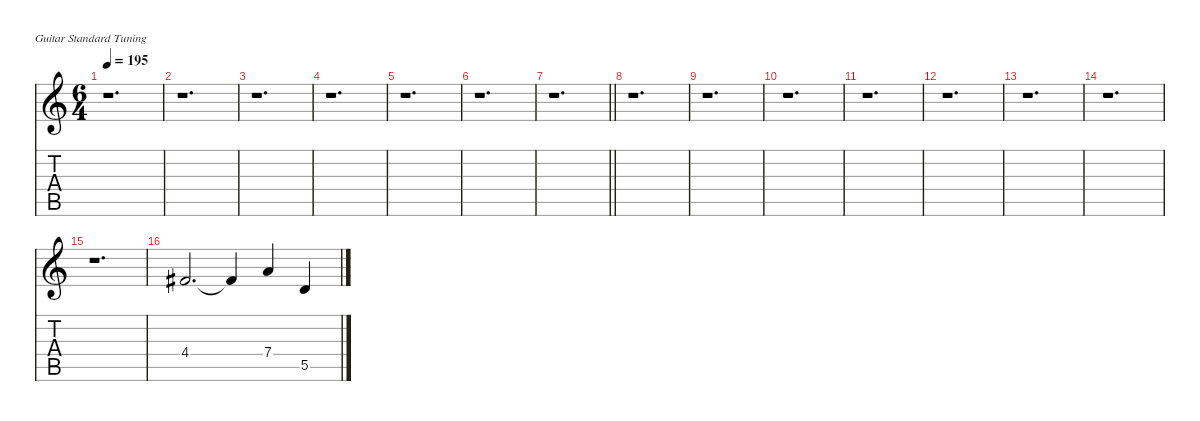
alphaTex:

\defaultSystemsLayout 4
\hideDynamics
\bracketExtendMode nobrackets
\singleTrackTrackNamePolicy hidden
\multiTrackTrackNamePolicy hidden
\firstSystemTrackNameMode fullname
\firstSystemTrackNameOrientation horizontal
\otherSystemsTrackNameOrientation horizontal
\track ("Guitar 3" "s.guit.") {defaultSystemsLayout 8 instrument acousticguitarsteel}
\staff {score tabs}
\tuning (E4 B3 G3 D3 A2 E2)
\ts (6 4)
\tempo 195
\clef g2
\ks c
r.1{d dy mf beam Down} |
r.1{d beam Down} |
r.1{d beam Down} |
r.1{d beam Down} |
r.1{d beam Down} |
r.1{d beam Down} |
\barLineRight lightlight
r.1{d beam Down} |
r.1{d beam Down} |
r.1{d beam Down} |
r.1{d beam Down} |
r.1{d beam Down} |
r.1{d beam Down} |
r.1{d beam Down} |
r.1{d beam Down} |
r.1{d beam Down} |
4.4{acc #}.2{d dy f beam Up} 4.4{t acc #}.4{beam Up} 7.4.4{beam Up} 5.5.4{beam Up}
